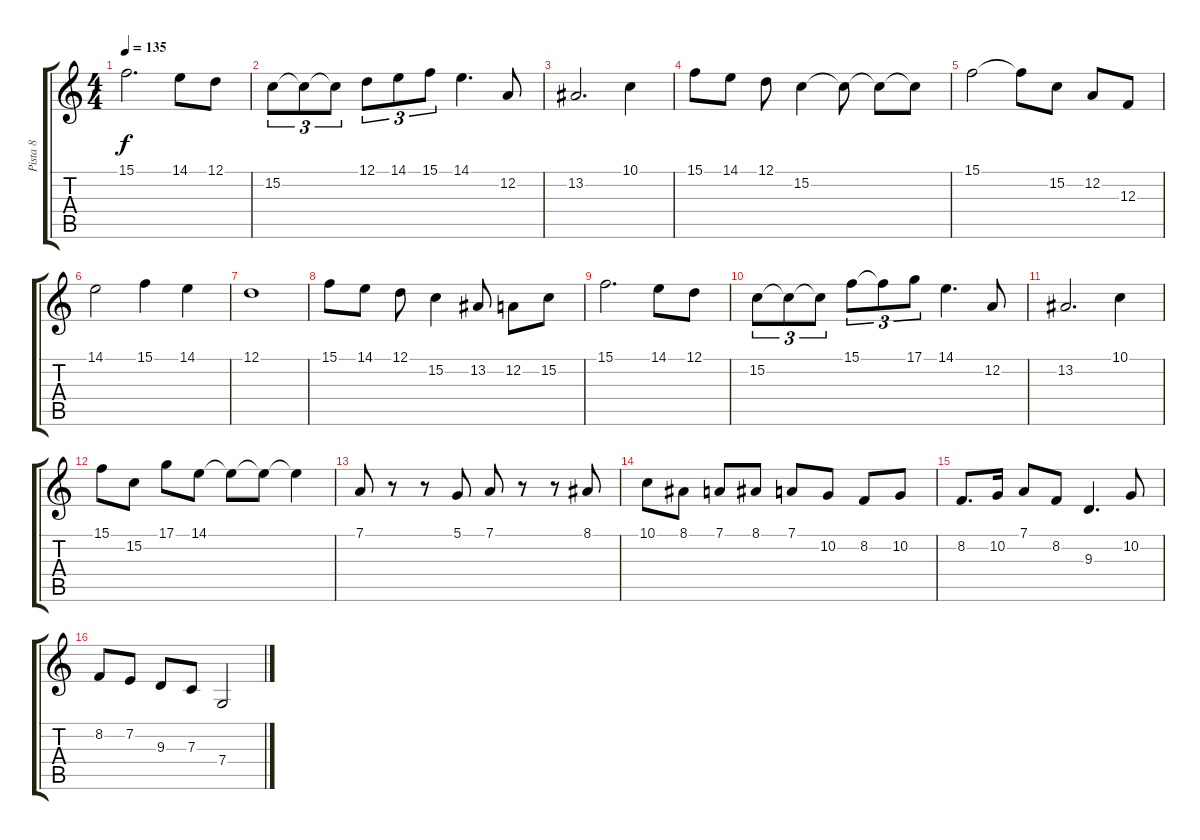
\track ("Pista 8" "Pista 8") {instrument stringensemble1}
\staff {score tabs}
\tuning (D4 A3 F3 C3 G2 D2) {hide}
\ts (4 4)
\tempo 135
\clef g2
\ks c
15.1.2{d dy f} 14.1.8 12.1.8 |
15.2.8{tu (3 2)} 15.2{t}.8{tu (3 2)} 15.2{t}.8{tu (3 2)} 12.1.8{tu (3 2)} 14.1.8{tu (3 2)} 15.1.8{tu (3 2)} 14.1.4{d} 12.2.8 |
13.2.2{d} 10.1.4 |
15.1.8 14.1.8 12.1.8 15.2.4 15.2{t}.8 15.2{t}.8 15.2{t}.8 |
15.1.2 15.1{t}.8 15.2.8 12.2.8 12.3.8 |
14.1.2 15.1.4 14.1.4 |
12.1.1 |
15.1.8 14.1.8 12.1.8 15.2.4 13.2.8 12.2.8 15.2.8 |
15.1.2{d} 14.1.8 12.1.8 |
15.2.8{tu (3 2)} 15.2{t}.8{tu (3 2)} 15.2{t}.8{tu (3 2)} 15.1.8{tu (3 2)} 15.1{t}.8{tu (3 2)} 17.1.8{tu (3 2)} 14.1.4{d} 12.2.8 |
13.2.2{d} 10.1.4 |
15.1.8 15.2.8 17.1.8 14.1.8 14.1{t}.8 14.1{t}.8 14.1{t}.4 |
7.1.8 r.8 r.8 5.1.8 7.1.8 r.8 r.8 8.1.8 |
10.1.8 8.1.8 7.1.8 8.1.8 7.1.8 10.2.8 8.2.8 10.2.8 |
8.2.8{d} 10.2.16 7.1.8 8.2.8 9.3.4{d} 10.2.8 |
8.2.8 7.2.8 9.3.8 7.3.8 7.4.2
